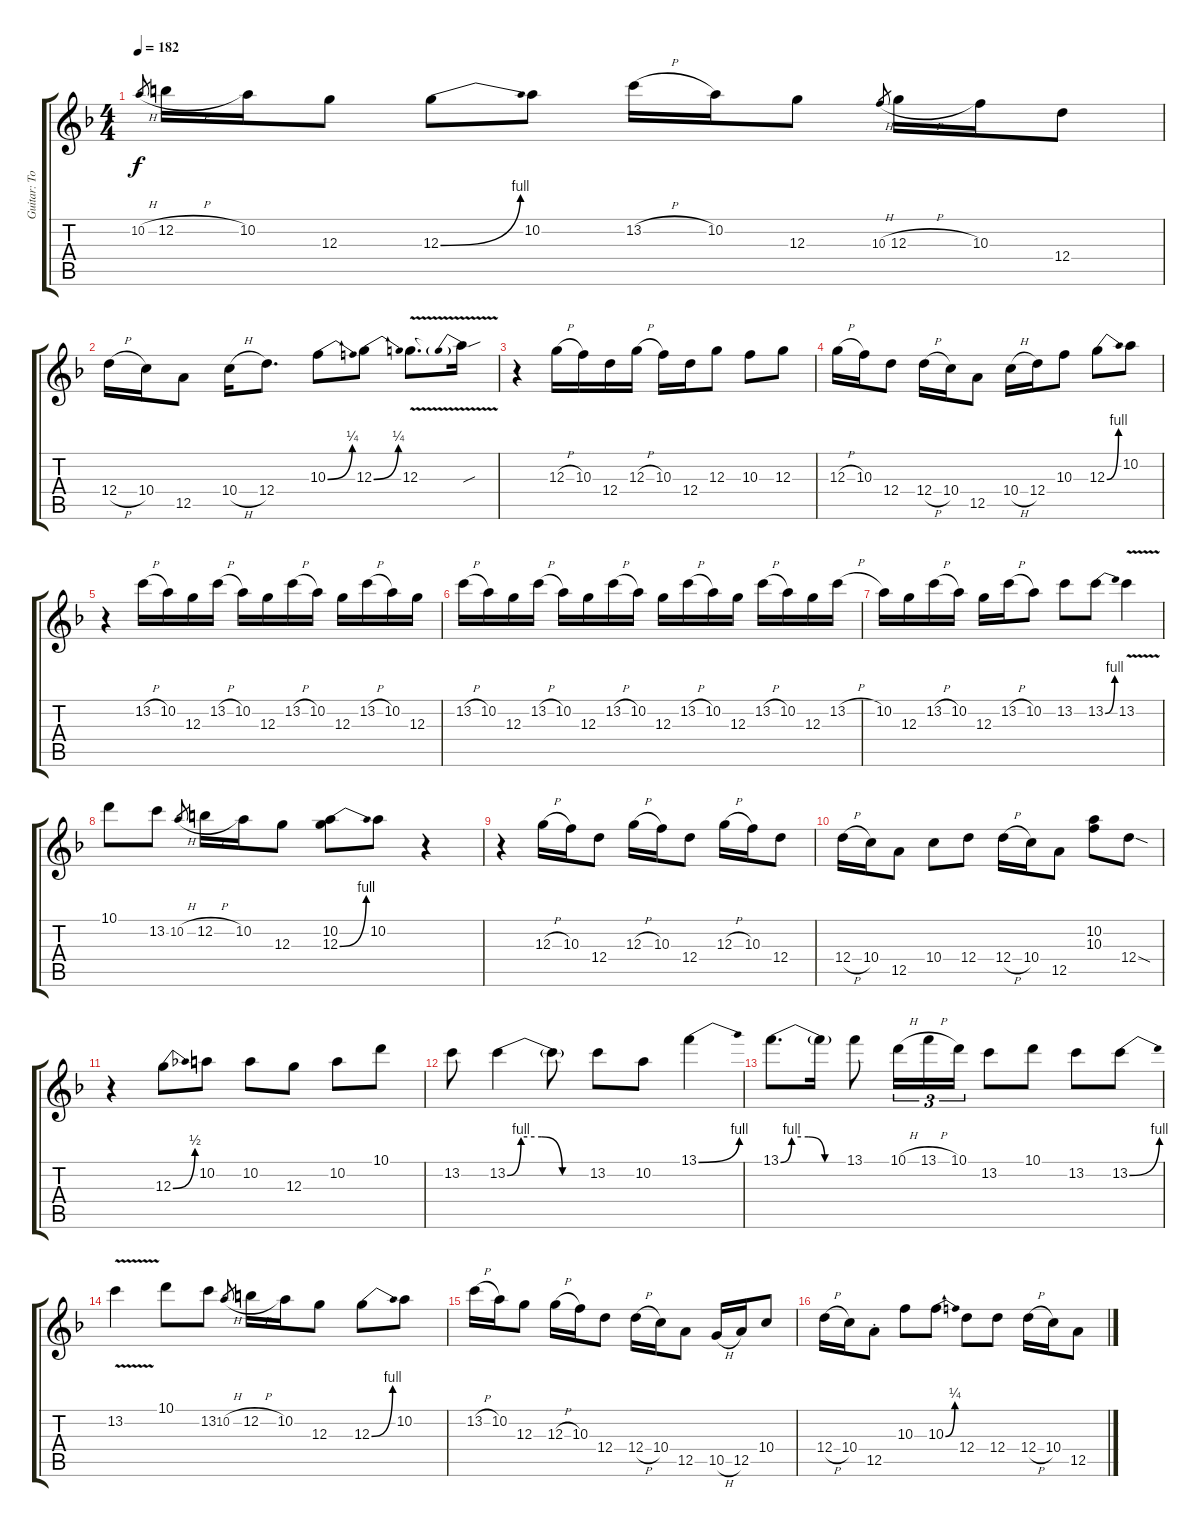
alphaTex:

\track ("Guitar: Tony" "Guitar: To") {instrument distortionguitar}
\staff {score tabs}
\tuning (E4 B3 G3 D3 A2 E2) {hide}
\ts (4 4)
\tempo 182
\clef g2
\ks f
10.2{h}.8{gr dy f} 12.2{h}.16 10.2.16 12.3.8 12.3{be (bend 0 0 60 4)}.8 10.2.8 13.2{h}.16 10.2.16 12.3.8 10.3{h}.8{gr} 12.3{h}.16 10.3.16 12.4.8 |
12.4{h}.16 10.4.16 12.5.8 10.4{h}.16 12.4.8{d} 10.3{be (bend 0 0 60 1)}.8 12.3{be (bend 0 0 60 1)}.8 12.3{v}.8{d} 12.3{be (prebend 0 4 60 4) sou t}.16 |
r.4 12.3{h}.16 10.3.16 12.4.16 12.3{h}.16 10.3.16 12.4.16 12.3.8 10.3.8 12.3.8 |
12.3{h}.16 10.3.16 12.4.8 12.4{h}.16 10.4.16 12.5.8 10.4{h}.16 12.4.16 10.3.8 12.3{be (bend 0 0 60 4)}.8 10.2.8 |
r.4 13.2{h}.16 10.2.16 12.3.16 13.2{h}.16 10.2.16 12.3.16 13.2{h}.16 10.2.16 12.3.16 13.2{h}.16 10.2.16 12.3.16 |
13.2{h}.16 10.2.16 12.3.16 13.2{h}.16 10.2.16 12.3.16 13.2{h}.16 10.2.16 12.3.16 13.2{h}.16 10.2.16 12.3.16 13.2{h}.16 10.2.16 12.3.16 13.2{h}.16 |
10.2.16 12.3.16 13.2{h}.16 10.2.16 12.3.16 13.2{h}.16 10.2.8 13.2.8 13.2{be (bend 0 0 60 4)}.8 13.2{v}.4 |
10.1.8 13.2.8 10.2{h}.8{gr} 12.2{h}.16 10.2.16 12.3.8 (10.2 12.3{be (bend 0 0 60 4)}).8 10.2.8 r.4 |
r.4 12.3{h}.16 10.3.16 12.4.8 12.3{h}.16 10.3.16 12.4.8 12.3{h}.16 10.3.16 12.4.8 |
12.4{h}.16 10.4.16 12.5.8 10.4.8 12.4.8 12.4{h}.16 10.4.16 12.5.8 (10.2 10.3).8 12.4{sod}.8 |
r.4 12.3{be (bend 0 0 60 2)}.8 10.2.8 10.2.8 12.3.8 10.2.8 10.1.8 |
13.2.8 13.2{be (custom 0 0 10 4 25 4 40 0 60 0)}.4 13.2{t}.8 13.2.8 10.2.8 13.1{be (bend 0 0 60 4)}.4 |
13.1{be (custom 0 0 10 4 25 4 40 0 60 0)}.8{d} 13.1{t}.16 13.1.8 10.1{h}.16{tu (3 2)} 13.1{h}.16{tu (3 2)} 10.1.16{tu (3 2)} 13.2.8 10.1.8 13.2.8 13.2{be (bend 0 0 60 4)}.8 |
13.2{v}.4 10.1.8 13.2.8 10.2{h}.8{gr} 12.2{h}.16 10.2.16 12.3.8 12.3{be (bend 0 0 60 4)}.8 10.2.8 |
13.2{h}.16 10.2.16 12.3.8 12.3{h}.16 10.3.16 12.4.8 12.4{h}.16 10.4.16 12.5.8 10.5{h}.16 12.5.16 10.4.8 |
12.4{h}.16 10.4.16 12.5{st}.8 10.3.8 10.3{be (bend 0 0 60 1)}.8 12.4.8 12.4.8 12.4{h}.16 10.4.16 12.5.8
